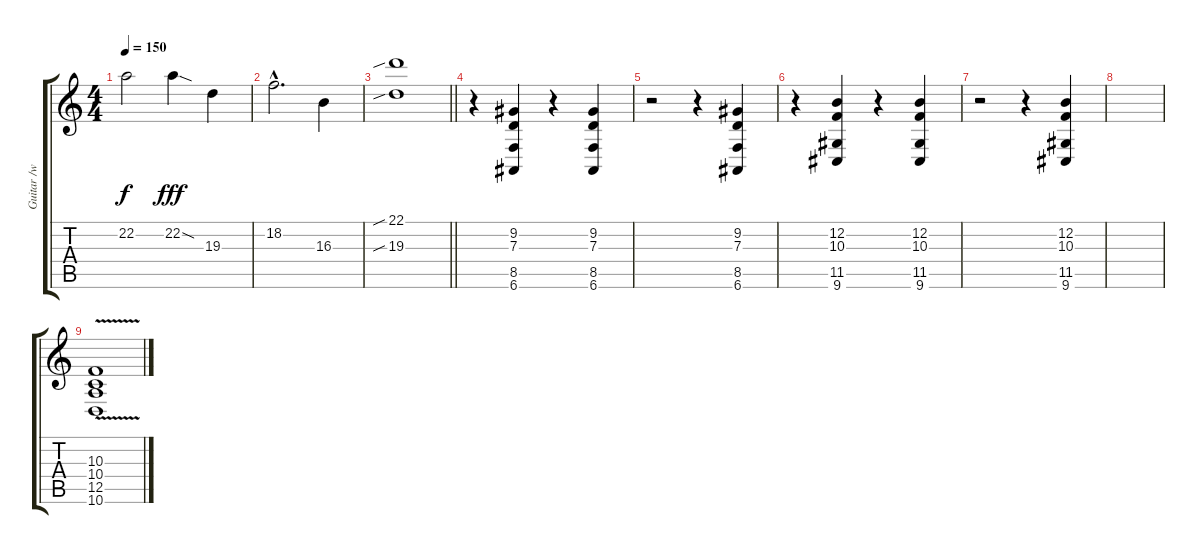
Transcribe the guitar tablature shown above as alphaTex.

\track ("Guitar /w Synth-Distortion" "Guitar /w ") {instrument lead2sawtooth}
\staff {score tabs}
\tuning (E4 B3 G3 D3 A2 E2) {hide}
\ts (4 4)
\tempo 150
\clef g2
\ks c
22.2{t}.2{dy f} 22.2{sod}.4{dy fff} 19.3.4 |
18.2{hac}.2{d} 16.3.4 |
\barLineRight lightlight
(22.1{sib} 19.3{sib}).1 |
r.4 (9.2 7.3 8.5 6.6).4 r.4 (9.2 7.3 8.5 6.6).4 |
r.2 r.4 (9.2 7.3 8.5 6.6).4 |
r.4 (12.2 10.3 11.5 9.6).4 r.4 (12.2 10.3 11.5 9.6).4 |
r.2 r.4 (12.2 10.3 11.5 9.6).4 |
|
(10.3{v} 10.4{v} 12.5{v} 10.6{v}).1
